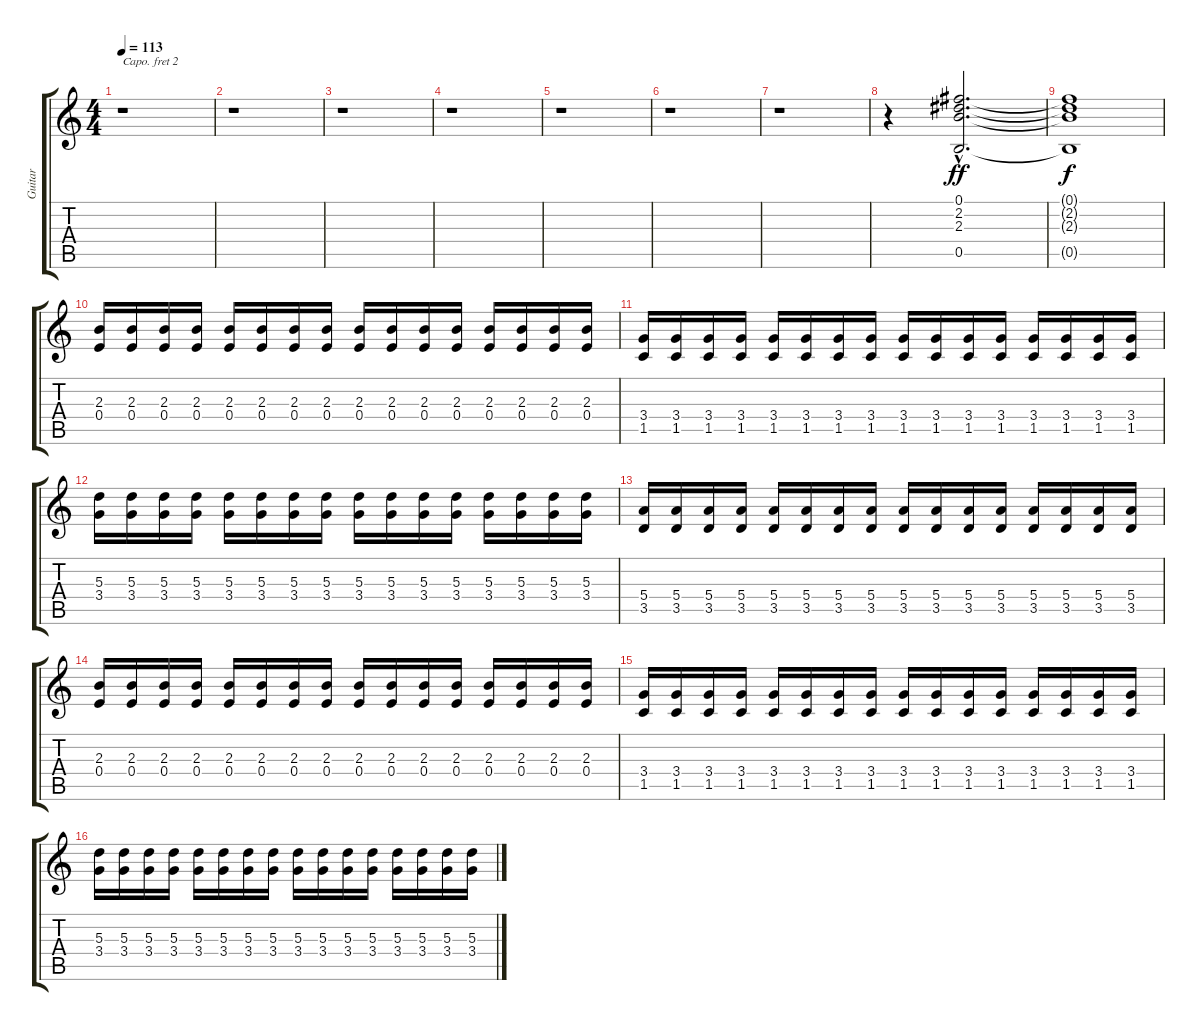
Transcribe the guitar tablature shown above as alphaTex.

\track ("Guitar" "Guitar") {instrument overdrivenguitar}
\staff {score tabs}
\capo 2
\tuning (E4 B3 G3 D3 A2 E2) {hide}
\ts (4 4)
\tempo 113
\clef g2
\ks c
r.1{dy f} |
r.1 |
r.1 |
r.1 |
r.1 |
r.1 |
r.1 |
r.4 (0.1{hac} 2.2{hac} 2.3{hac} 0.5{hac}).2{d dy ff} |
(0.1{t} 2.2{t} 2.3{t} 0.5{t}).1{dy f} |
(2.3 0.4).16 (2.3 0.4).16 (2.3 0.4).16 (2.3 0.4).16 (2.3 0.4).16 (2.3 0.4).16 (2.3 0.4).16 (2.3 0.4).16 (2.3 0.4).16 (2.3 0.4).16 (2.3 0.4).16 (2.3 0.4).16 (2.3 0.4).16 (2.3 0.4).16 (2.3 0.4).16 (2.3 0.4).16 |
(3.4 1.5).16 (3.4 1.5).16 (3.4 1.5).16 (3.4 1.5).16 (3.4 1.5).16 (3.4 1.5).16 (3.4 1.5).16 (3.4 1.5).16 (3.4 1.5).16 (3.4 1.5).16 (3.4 1.5).16 (3.4 1.5).16 (3.4 1.5).16 (3.4 1.5).16 (3.4 1.5).16 (3.4 1.5).16 |
(5.3 3.4).16 (5.3 3.4).16 (5.3 3.4).16 (5.3 3.4).16 (5.3 3.4).16 (5.3 3.4).16 (5.3 3.4).16 (5.3 3.4).16 (5.3 3.4).16 (5.3 3.4).16 (5.3 3.4).16 (5.3 3.4).16 (5.3 3.4).16 (5.3 3.4).16 (5.3 3.4).16 (5.3 3.4).16 |
(5.4 3.5).16 (5.4 3.5).16 (5.4 3.5).16 (5.4 3.5).16 (5.4 3.5).16 (5.4 3.5).16 (5.4 3.5).16 (5.4 3.5).16 (5.4 3.5).16 (5.4 3.5).16 (5.4 3.5).16 (5.4 3.5).16 (5.4 3.5).16 (5.4 3.5).16 (5.4 3.5).16 (5.4 3.5).16 |
(2.3 0.4).16 (2.3 0.4).16 (2.3 0.4).16 (2.3 0.4).16 (2.3 0.4).16 (2.3 0.4).16 (2.3 0.4).16 (2.3 0.4).16 (2.3 0.4).16 (2.3 0.4).16 (2.3 0.4).16 (2.3 0.4).16 (2.3 0.4).16 (2.3 0.4).16 (2.3 0.4).16 (2.3 0.4).16 |
(3.4 1.5).16 (3.4 1.5).16 (3.4 1.5).16 (3.4 1.5).16 (3.4 1.5).16 (3.4 1.5).16 (3.4 1.5).16 (3.4 1.5).16 (3.4 1.5).16 (3.4 1.5).16 (3.4 1.5).16 (3.4 1.5).16 (3.4 1.5).16 (3.4 1.5).16 (3.4 1.5).16 (3.4 1.5).16 |
(5.3 3.4).16 (5.3 3.4).16 (5.3 3.4).16 (5.3 3.4).16 (5.3 3.4).16 (5.3 3.4).16 (5.3 3.4).16 (5.3 3.4).16 (5.3 3.4).16 (5.3 3.4).16 (5.3 3.4).16 (5.3 3.4).16 (5.3 3.4).16 (5.3 3.4).16 (5.3 3.4).16 (5.3 3.4).16
